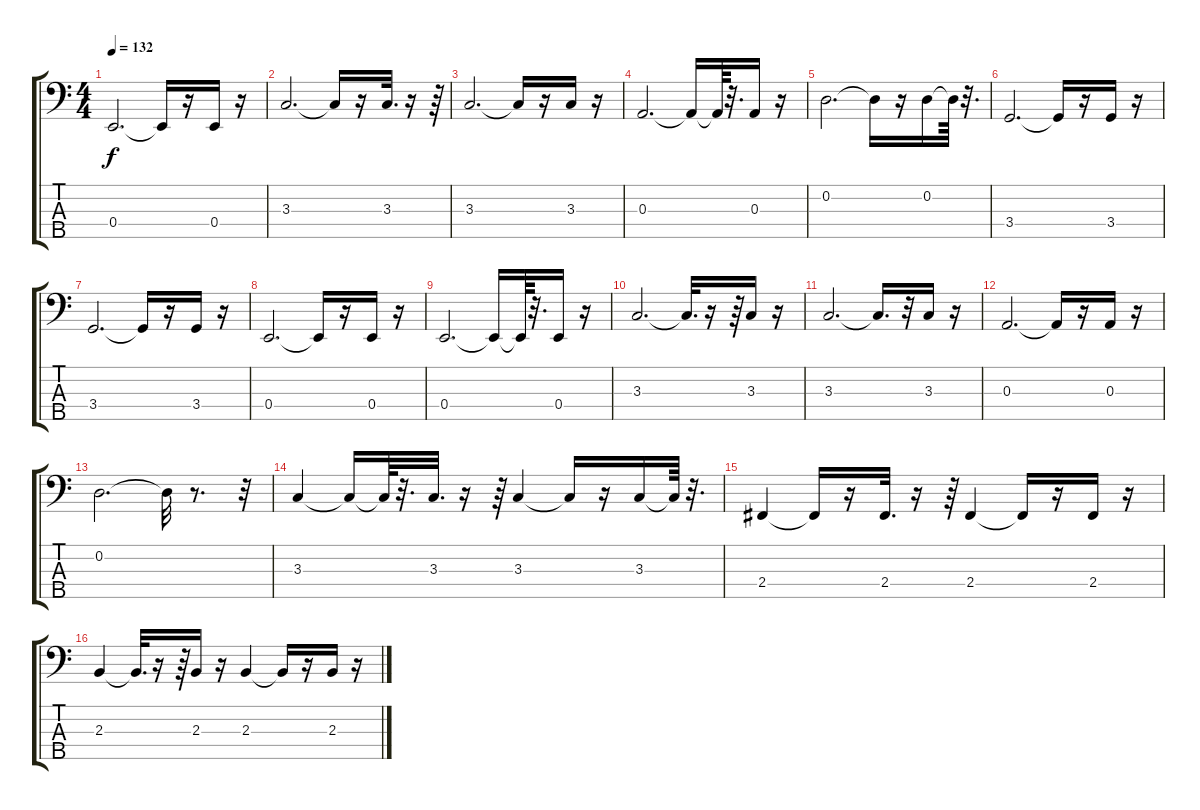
\track "" {instrument electricbassfinger}
\staff {score tabs}
\tuning (G2 D2 A1 E1 B0) {hide}
\ts (4 4)
\tempo 132
\clef f4
\ks c
0.4.2{d dy f} 0.4{t}.16 r.16 0.4.16 r.16 |
3.3.2{d} 3.3{t}.16 r.16 3.3.32{d} r.16 r.64 |
3.3.2{d} 3.3{t}.16 r.16 3.3.16 r.16 |
0.3.2{d} 0.3{t}.16 0.3{t}.64 r.32{d} 0.3.16 r.16 |
0.2.2{d} 0.2{t}.16 r.16 0.2.16 0.2{t}.64 r.32{d} |
3.4.2{d} 3.4{t}.16 r.16 3.4.16 r.16 |
3.4.2{d} 3.4{t}.16 r.16 3.4.16 r.16 |
0.4.2{d} 0.4{t}.16 r.16 0.4.16 r.16 |
0.4.2{d} 0.4{t}.16 0.4{t}.64 r.32{d} 0.4.16 r.16 |
3.3.2{d} 3.3{t}.32{d} r.16 r.64 3.3.16 r.16 |
3.3.2{d} 3.3{t}.16{d} r.32 3.3.16 r.16 |
0.3.2{d} 0.3{t}.16 r.16 0.3.16 r.16 |
0.2.2{d} 0.2{t}.32 r.8{d} r.32 |
3.3.4 3.3{t}.16 3.3{t}.64 r.32{d} 3.3.32{d} r.16 r.64 3.3.4 3.3{t}.16 r.16 3.3.16 3.3{t}.64 r.32{d} |
2.4.4 2.4{t}.16 r.16 2.4.32{d} r.16 r.64 2.4.4 2.4{t}.16 r.16 2.4.16 r.16 |
2.3.4 2.3{t}.32{d} r.16 r.64 2.3.16 r.16 2.3.4 2.3{t}.16 r.16 2.3.16 r.16
